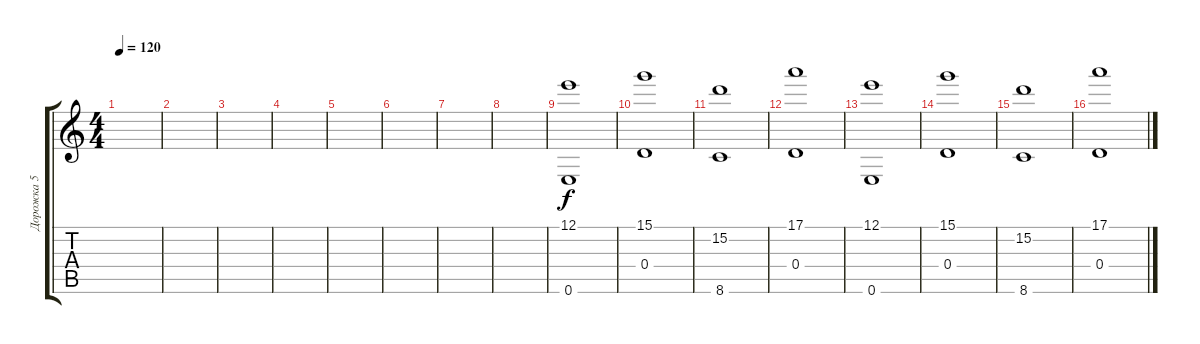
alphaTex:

\track ("Дорожка 5" "Дорожка 5") {instrument acousticguitarsteel}
\staff {score tabs}
\tuning (E4 B3 G3 D3 A2 E2) {hide}
\ts (4 4)
\tempo 120
\clef g2
\ks c
|
|
|
|
|
|
|
|
(12.1 0.6).1 |
(15.1 0.4).1 |
(15.2 8.6).1 |
(17.1 0.4).1 |
(12.1 0.6).1 |
(15.1 0.4).1 |
(15.2 8.6).1 |
(17.1 0.4).1
